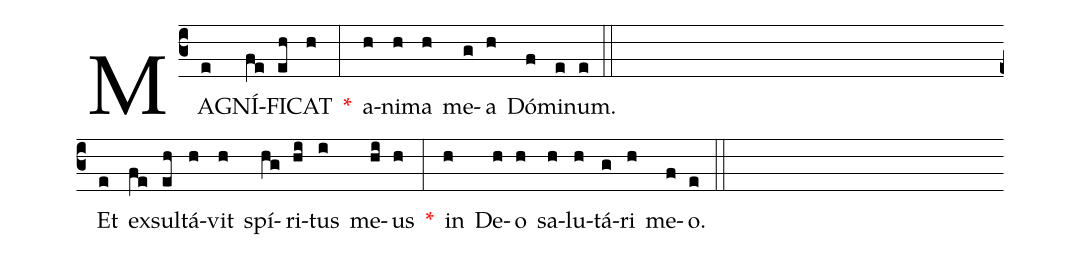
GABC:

office-part:0;
%%
(c3) MA(e)GNÍ(fe)FI(eh)CAT(h) <v>\red{*}</v>(:) a(h)ni(h)ma(h) me(g)a(h) Dó(f)mi(e)num.(e) (::) (Z) Et(e) ex(fe)sul(eh)tá(h)vit(h) spí(hg)ri(hi)tus(i) me(hi)us(h) <v>\red{*}</v>(:) in(h) De(h)o(h) sa(h)lu(h)tá(g)ri(h) me(f)o.(e) (::)
